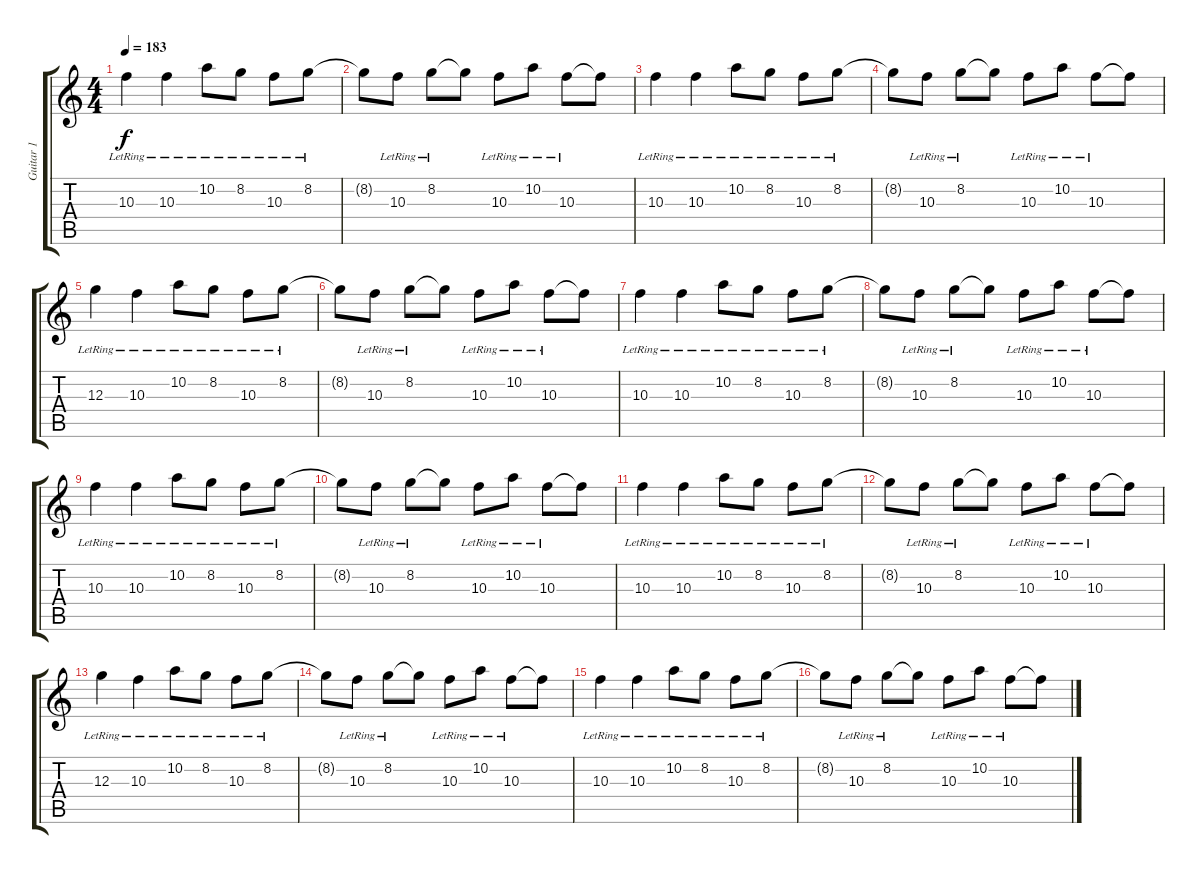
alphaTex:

\track ("Guitar 1" "Guitar 1") {instrument overdrivenguitar}
\staff {score tabs}
\tuning (E4 B3 G3 D3 A2 D2) {hide}
\ts (4 4)
\tempo 183
\clef g2
\ks c
10.3{lr}.4{dy f} 10.3{lr}.4 10.2{lr}.8 8.2{lr}.8 10.3{lr}.8 8.2{lr}.8 |
8.2{t}.8 10.3{lr}.8 8.2{lr}.8 8.2{t}.8 10.3{lr}.8 10.2{lr}.8 10.3{lr}.8 10.3{t}.8 |
10.3{lr}.4 10.3{lr}.4 10.2{lr}.8 8.2{lr}.8 10.3{lr}.8 8.2{lr}.8 |
8.2{t}.8 10.3{lr}.8 8.2{lr}.8 8.2{t}.8 10.3{lr}.8 10.2{lr}.8 10.3{lr}.8 10.3{t}.8 |
12.3{lr}.4 10.3{lr}.4 10.2{lr}.8 8.2{lr}.8 10.3{lr}.8 8.2{lr}.8 |
8.2{t}.8 10.3{lr}.8 8.2{lr}.8 8.2{t}.8 10.3{lr}.8 10.2{lr}.8 10.3{lr}.8 10.3{t}.8 |
10.3{lr}.4 10.3{lr}.4 10.2{lr}.8 8.2{lr}.8 10.3{lr}.8 8.2{lr}.8 |
8.2{t}.8 10.3{lr}.8 8.2{lr}.8 8.2{t}.8 10.3{lr}.8 10.2{lr}.8 10.3{lr}.8 10.3{t}.8 |
10.3{lr}.4 10.3{lr}.4 10.2{lr}.8 8.2{lr}.8 10.3{lr}.8 8.2{lr}.8 |
8.2{t}.8 10.3{lr}.8 8.2{lr}.8 8.2{t}.8 10.3{lr}.8 10.2{lr}.8 10.3{lr}.8 10.3{t}.8 |
10.3{lr}.4 10.3{lr}.4 10.2{lr}.8 8.2{lr}.8 10.3{lr}.8 8.2{lr}.8 |
8.2{t}.8 10.3{lr}.8 8.2{lr}.8 8.2{t}.8 10.3{lr}.8 10.2{lr}.8 10.3{lr}.8 10.3{t}.8 |
12.3{lr}.4 10.3{lr}.4 10.2{lr}.8 8.2{lr}.8 10.3{lr}.8 8.2{lr}.8 |
8.2{t}.8 10.3{lr}.8 8.2{lr}.8 8.2{t}.8 10.3{lr}.8 10.2{lr}.8 10.3{lr}.8 10.3{t}.8 |
10.3{lr}.4 10.3{lr}.4 10.2{lr}.8 8.2{lr}.8 10.3{lr}.8 8.2{lr}.8 |
8.2{t}.8 10.3{lr}.8 8.2{lr}.8 8.2{t}.8 10.3{lr}.8 10.2{lr}.8 10.3{lr}.8 10.3{t}.8
